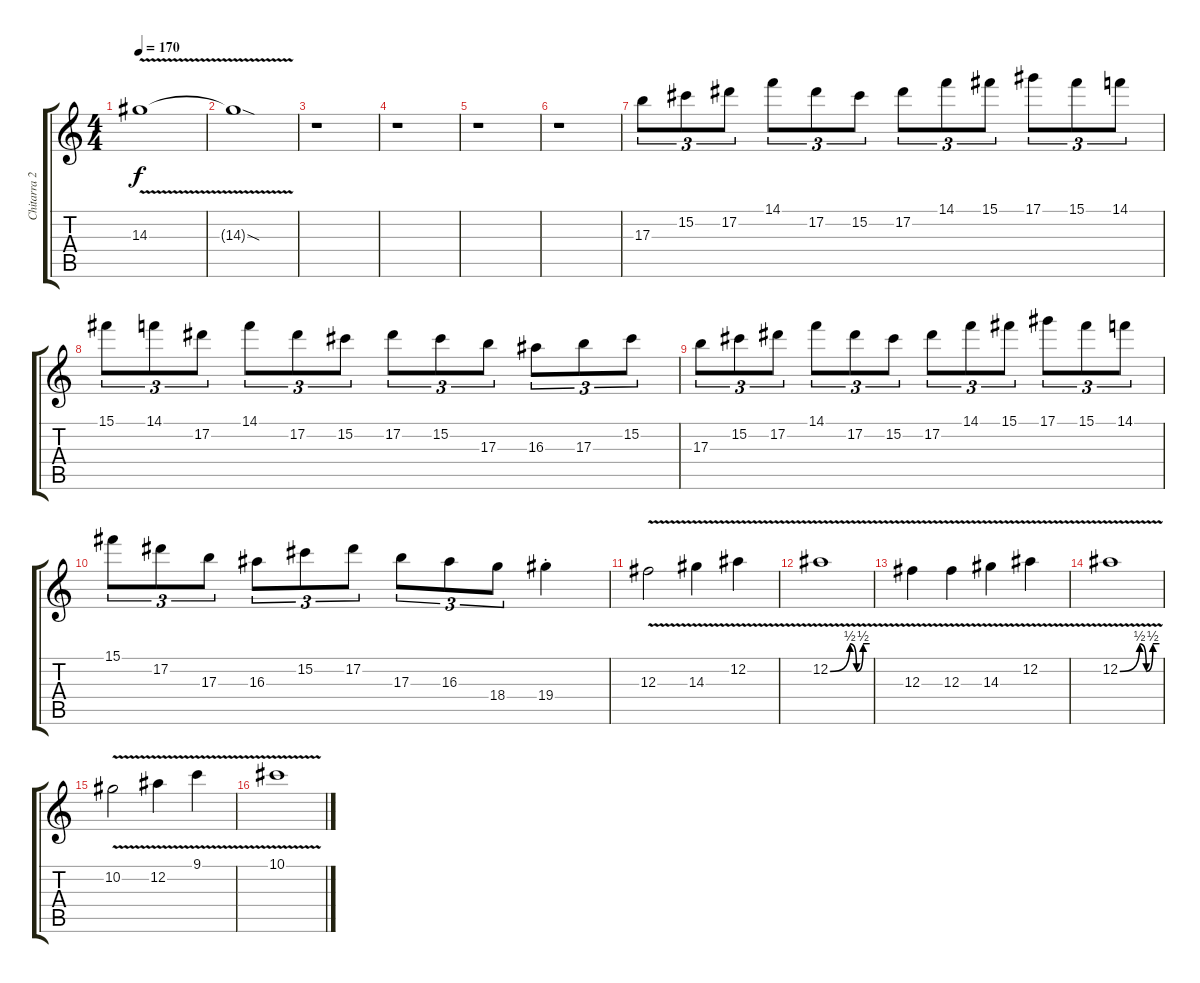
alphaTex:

\track ("Chitarra 2" "Chitarra 2") {instrument distortionguitar}
\staff {score tabs}
\tuning (Eb4 Bb3 Gb3 Db3 Ab2 Eb2) {hide}
\ts (4 4)
\tempo 170
\clef g2
\ks c
14.3{v}.1{dy f} |
14.3{v sod t}.1 |
r.1 |
r.1 |
r.1 |
r.1 |
17.3.8{tu (3 2)} 15.2.8{tu (3 2)} 17.2.8{tu (3 2)} 14.1.8{tu (3 2)} 17.2.8{tu (3 2)} 15.2.8{tu (3 2)} 17.2.8{tu (3 2)} 14.1.8{tu (3 2)} 15.1.8{tu (3 2)} 17.1.8{tu (3 2)} 15.1.8{tu (3 2)} 14.1.8{tu (3 2)} |
15.1.8{tu (3 2)} 14.1.8{tu (3 2)} 17.2.8{tu (3 2)} 14.1.8{tu (3 2)} 17.2.8{tu (3 2)} 15.2.8{tu (3 2)} 17.2.8{tu (3 2)} 15.2.8{tu (3 2)} 17.3.8{tu (3 2)} 16.3.8{tu (3 2)} 17.3.8{tu (3 2)} 15.2.8{tu (3 2)} |
17.3.8{tu (3 2)} 15.2.8{tu (3 2)} 17.2.8{tu (3 2)} 14.1.8{tu (3 2)} 17.2.8{tu (3 2)} 15.2.8{tu (3 2)} 17.2.8{tu (3 2)} 14.1.8{tu (3 2)} 15.1.8{tu (3 2)} 17.1.8{tu (3 2)} 15.1.8{tu (3 2)} 14.1.8{tu (3 2)} |
15.1.8{tu (3 2)} 17.2.8{tu (3 2)} 17.3.8{tu (3 2)} 16.3.8{tu (3 2)} 15.2.8{tu (3 2)} 17.2.8{tu (3 2)} 17.3.8{tu (3 2)} 16.3.8{tu (3 2)} 18.4.8{tu (3 2)} 19.4{st}.4 |
12.3{v}.2 14.3{v}.4 12.2{v}.4 |
12.2{be (custom 0 0 30 2 40 0 50 2 60 2) v}.1 |
12.3{v}.4 12.3{v}.4 14.3{v}.4 12.2{v}.4 |
12.2{be (custom 0 0 30 2 40 0 50 2 60 2) v}.1 |
10.2{v}.2 12.2{v}.4 9.1{v}.4 |
10.1{v}.1
